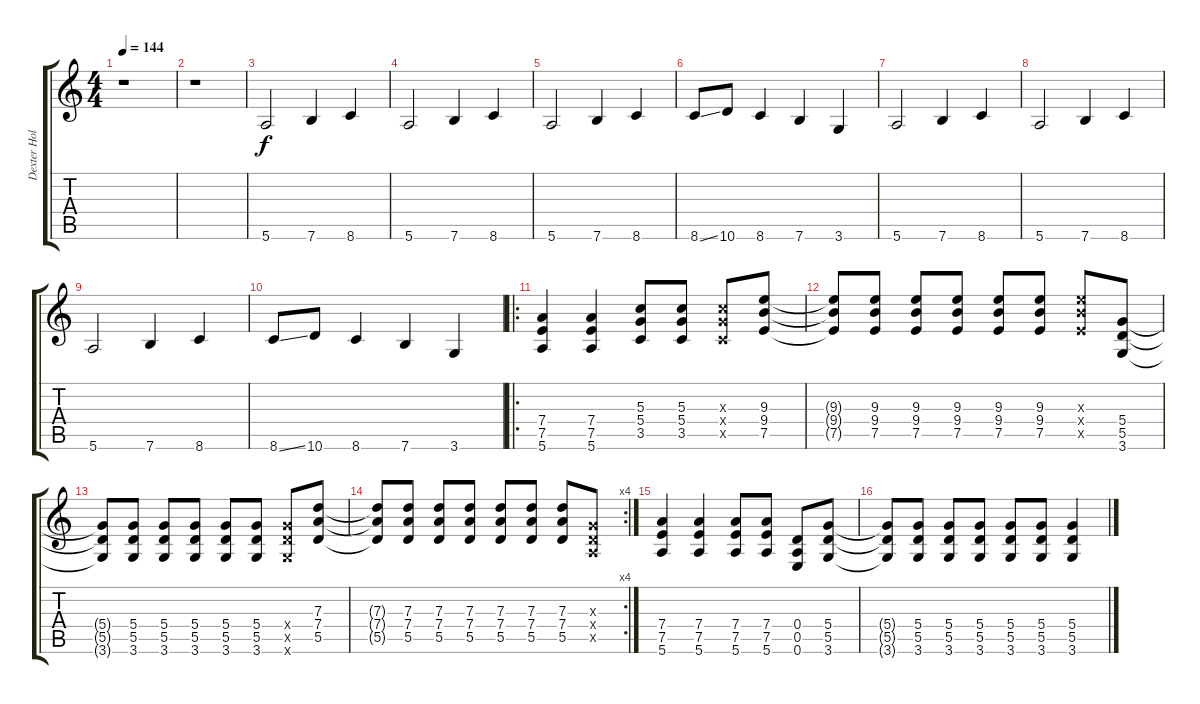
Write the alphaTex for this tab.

\track ("Dexter Holland" "Dexter Hol") {instrument distortionguitar}
\staff {score tabs}
\tuning (E4 B3 G3 D3 A2 E2) {hide}
\ts (4 4)
\tempo 144
\clef g2
\ks c
r.1{dy f} |
r.1 |
5.6.2 7.6.4 8.6.4 |
5.6.2 7.6.4 8.6.4 |
5.6.2 7.6.4 8.6.4 |
8.6{ss}.8 10.6.8 8.6.4 7.6.4 3.6.4 |
5.6.2 7.6.4 8.6.4 |
5.6.2 7.6.4 8.6.4 |
5.6.2 7.6.4 8.6.4 |
8.6{ss}.8 10.6.8 8.6.4 7.6.4 3.6.4 |
\ro
(7.4 7.5 5.6).4 (7.4 7.5 5.6).4 (5.3 5.4 3.5).8 (5.3 5.4 3.5).8 (5.3{x} 5.4{x} 3.5{x}).8 (9.3 9.4 7.5).8 |
(9.3{t} 9.4{t} 7.5{t}).8 (9.3 9.4 7.5).8 (9.3 9.4 7.5).8 (9.3 9.4 7.5).8 (9.3 9.4 7.5).8 (9.3 9.4 7.5).8 (9.3{x} 9.4{x} 7.5{x}).8 (5.4 5.5 3.6).8 |
(5.4{t} 5.5{t} 3.6{t}).8 (5.4 5.5 3.6).8 (5.4 5.5 3.6).8 (5.4 5.5 3.6).8 (5.4 5.5 3.6).8 (5.4 5.5 3.6).8 (5.4{x} 5.5{x} 3.6{x}).8 (7.3 7.4 5.5).8 |
\rc 4
(7.3{t} 7.4{t} 5.5{t}).8 (7.3 7.4 5.5).8 (7.3 7.4 5.5).8 (7.3 7.4 5.5).8 (7.3 7.4 5.5).8 (7.3 7.4 5.5).8 (7.3 7.4 5.5).8 (0.3{x} 0.4{x} 0.5{x}).8 |
(7.4 7.5 5.6).4 (7.4 7.5 5.6).4 (7.4 7.5 5.6).8 (7.4 7.5 5.6).8 (0.4 0.5 0.6).8 (5.4 5.5 3.6).8 |
(5.4{t} 5.5{t} 3.6{t}).8 (5.4 5.5 3.6).8 (5.4 5.5 3.6).8 (5.4 5.5 3.6).8 (5.4 5.5 3.6).8 (5.4 5.5 3.6).8 (5.4 5.5 3.6).4
